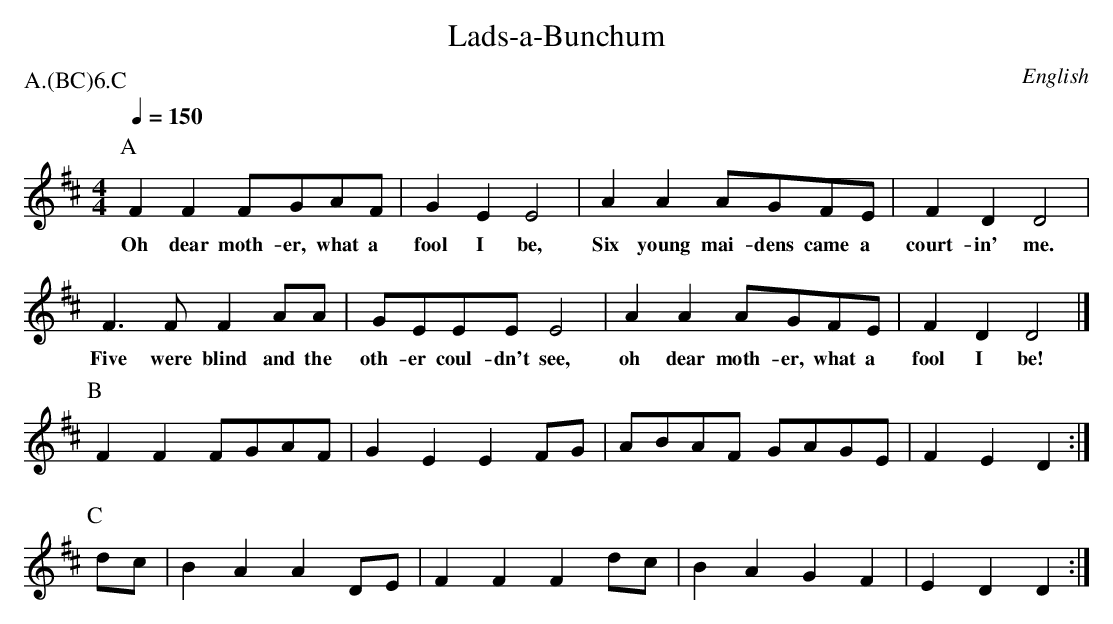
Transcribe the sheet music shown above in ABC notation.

X:1
T:Lads-a-Bunchum
M:4/4
O:English
P:A.(BC)6.C
K:Dmaj
Q:1/4=150
P:A
F2 F2 FGAF | G2 E2 E4 |\
w:Oh dear  moth-er, what a  fool I be,
A2 A2 AGFE | F2 D2 D4 |
w:Six  young mai-dens came a  court-in'      me.
F2>F2 F2 AA | GEEE E4 |\
w:Five were  blind and the   oth-er coul-dn't see,
A2 A2 AGFE | F2 D2 D4 |]
w:oh   dear  moth-er, what a     fool I  be!
P:B
F2 F2 FGAF | G2 E2 E2 FG |\
ABAF GAGE | F2 E2 D2 :|
P:C
dc | B2 A2 A2 DE | F2 F2 F2 dc | B2 A2 G2 F2 |\
E2 D2 D2 :|
